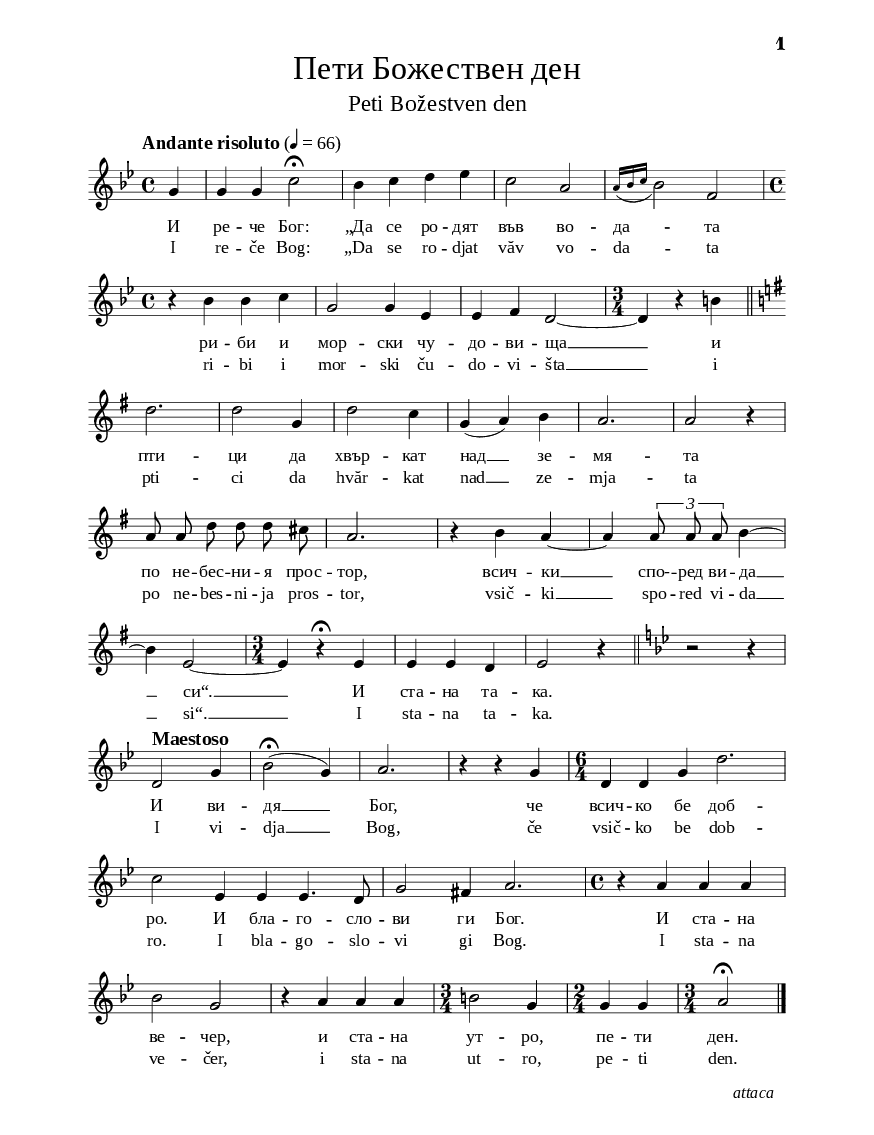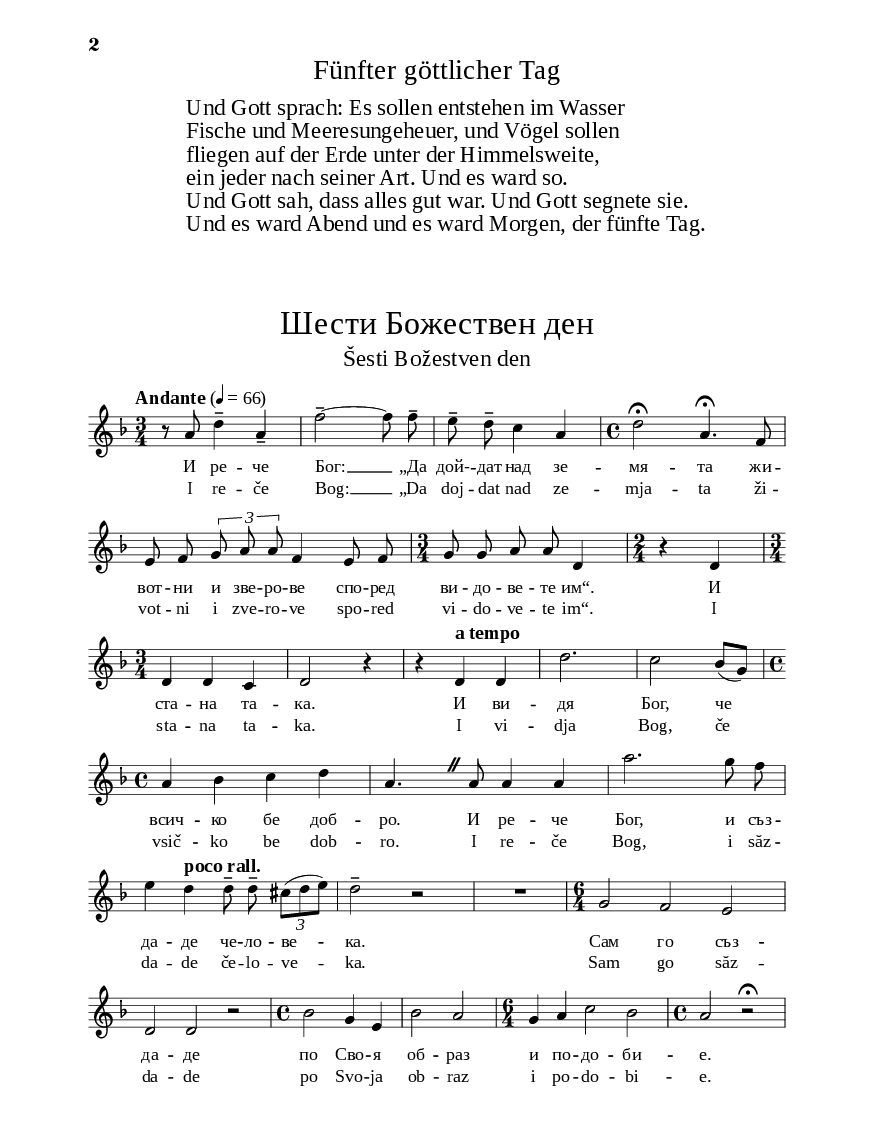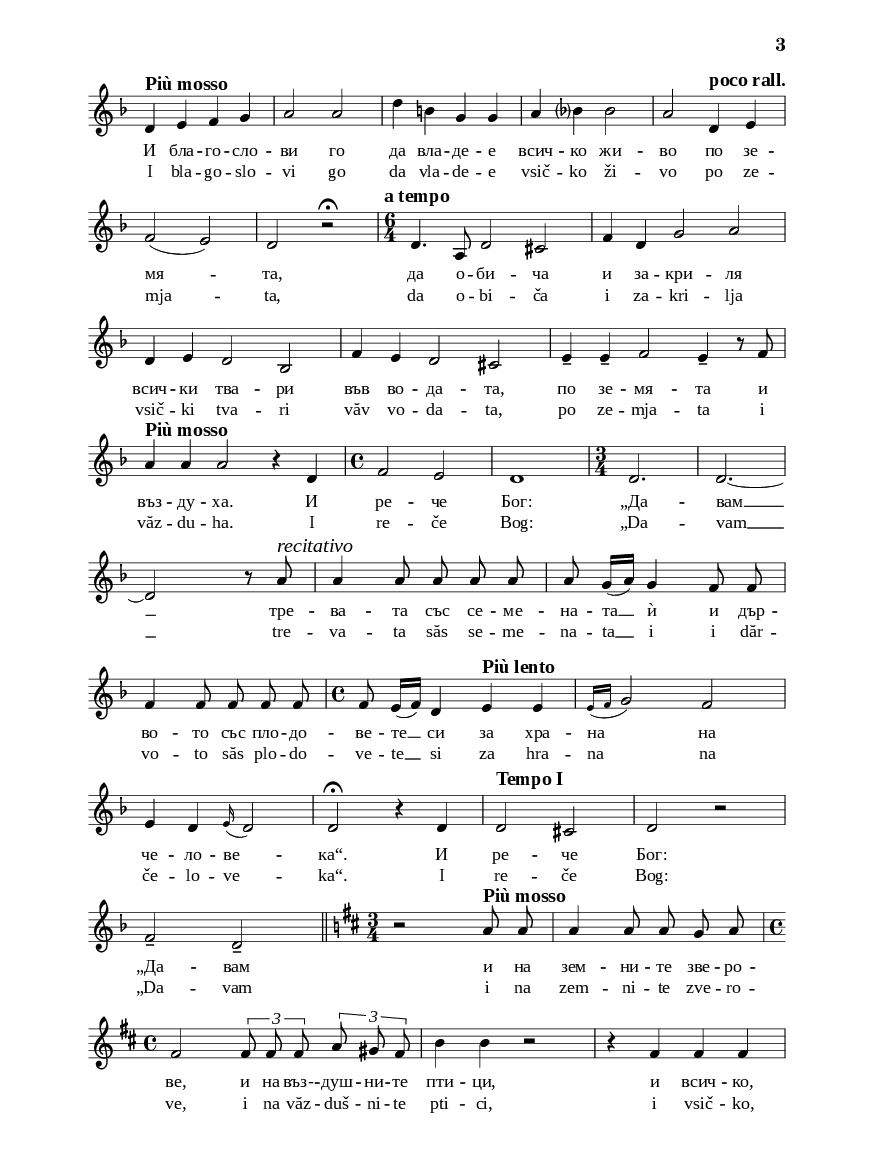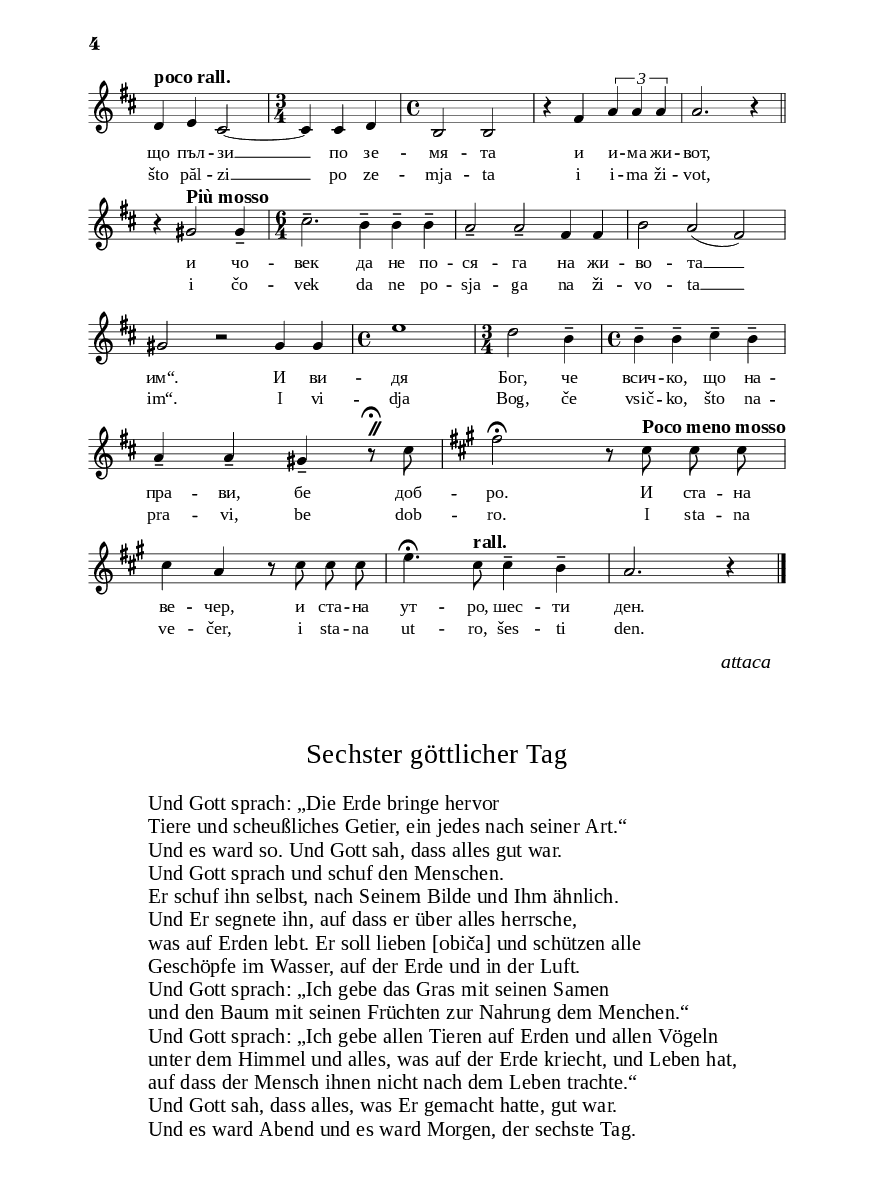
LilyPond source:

\version "2.24.3"

% include paper part and global functions
\include "include/globals.ily"

\bookpart {
  \label #'ref195
  \tocItem \markup "     Пети Божествен ден – Peti Božestven den "
  \include "include/bookpart-paper.ily"
  \score {
    \include "include/score-layout.ily"

    \new Voice \absolute {
      \clef treble
      \key g \minor
      \time 4/4
      \tempoFunc "Andante risoluto" 4 "66"
      \autoBeamOff
      \partial 4
      g'4
      | % 146
      g'4 g'4 c''2 ^\fermata | % 147
      bes'4  c''4  d''4  es''4 | % 148
      c''2 a'2 | % 149
      \acciaccatura {  a'16 [ bes' c''] } bes'2 f'2 |
      \time 4/4
      r4  bes'4  bes'4  c''4 | % 151
      g'2 g'4 es'4 | % 152
      es'4 f'4 d'2 ~ | % 153
      \time 3/4  | % 153
      d'4 r4  b'4 \bar "||"
      \break | % 154
      \key g \major | % 154
      d''2. | % 155
      d''2 g'4 | % 156
      d''2  c''4 | % 157
      g'4 ( a'4 )  b'4 | % 158
      a'2. | % 159
      a'2 r4 \break |
      a'8 a'8  d''8  d''8  d''8
      cis''8 | % 161
      a'2. | % 162
      r4  b'4 a'4 ~ | % 163
      a'4 %\once \omit TupletBracket
      \times 2/3  {
        a'8 a'8 a'8
      }
      b'4 ~ \break | % 164
      b'4 e'2 ~  | % 165
      \time 3/4 e'4 r4 ^\fermata e'4 | % 166
      e'4 e'4 d'4 | % 167
      e'2 r4 \bar "||"
      \key bes \major | % 168
      r2 r4 | \break % 169
      \tempo "Maestoso" d'2 g'4 |

      bes'2 ( ^\fermata g'4 ) | % 171
      a'2. | % 172
      r4 r4 g'4 | % 173
      \time 6/4  | % 173
      d'4 d'4 g'4  d''2. \break | % 174
      c''2 es'4 es'4 es'4. d'8 | % 175
      g'2 fis'4 a'2. | % 176
      \time 4/4  | % 176
      r4 a'4 a'4 a'4 | \break % 177
      bes'2 g'2 | % 178
      r4 a'4 a'4 a'4 | % 179
      \time 3/4  | % 179
      b'2 g'4 |
      \time 2/4  |
      g'4 g'4 | % 181
      \time 3/4 | % 181
      a'2 \fermata \bar "|."
    }

    \addlyrics {
      И ре -- че Бог:
      „Да се ро -- дят във во --
      да -- та ри -- би и мор -- ски
      чу -- до -- ви -- ща __  и пти -- ци
      да хвър -- кат над __  зе -- мя --
      та по не -- бес -- ни -- я прос --
      тор, всич -- ки __  "спо-" -- ред ви --
      да __ си“. __  И ста -- на та --
      ка. И ви -- дя __  Бог, че всич --
      ко бе доб -- ро. И бла -- го --
      сло -- ви ги Бог. И ста -- на ве
      -- чер, и ста -- на ут -- ро, пе --
      ти ден.}
      \addlyrics {
        I re -- če Bog:
        „Da se ro -- djat văv vo --
        da -- ta ri -- bi i mor -- ski
        ču -- do -- vi -- šta __  i pti -- ci
        da hvăr -- kat nad __  ze -- mja --
        ta po ne -- bes -- ni -- ja pros --
        tor, vsič -- ki __  spo -- red vi --
        da __ si“. __  I sta -- na ta --
        ka. I vi -- dja __  Bog, če vsič --
        ko be dob -- ro. I bla -- go --
        slo -- vi gi Bog. I sta -- na ve
        -- čer, i sta -- na ut -- ro, pe --
        ti den.}


        \header {
          title = \titleFunc "Пети Божествен ден" "Peti Božestven den"
        }

        \midi{}

      } % score

      \markup \empty-one

      \markup \raise #2.8 \override #'(baseline-skip . 2) {
        \column {
          \fill-line \italic { "" "" \concat {"attaca" "   " }}
        }
      }

      \pageBreak

      % include foreign translation(s) of the song
      \version "2.24.4"

\markup \fill-line { \fontsize #deTitleFontSize "Fünfter göttlicher Tag" }
\markup \null
\markup \null
\markup \abs-fontsize #11 \override #`(baseline-skip . ,bgCoupletBaselineSkip) {
  \fill-line {
    \hspace #0.1
    \column {
      \line {
        \bold "  "
        \column {
         "Und Gott sprach: Es sollen entstehen im Wasser"
         "Fische und Meeresungeheuer, und Vögel sollen"
         "fliegen auf der Erde unter der Himmelsweite,"
         "ein jeder nach seiner Art. Und es ward so. "
         "Und Gott sah, dass alles gut war. Und Gott segnete sie."
         "Und es ward Abend und es ward Morgen, der fünfte Tag."
        }
      }
      
    }\hspace #0.1
  }
}


      \markup \vspace #3

      \label #'ref195
      \tocItem \markup "     Шести Божествен ден – Šesti Božestven den "

      \include "include/bookpart-paper.ily"
      \score {
        \include "include/score-layout.ily"

        \new Voice \absolute {
          \clef treble
          \key d \minor
          \time 3/4
          \tempoFunc "Andante" 4 "66"
          \autoBeamOff
          r8 a'8  d''4 -- a'4 --
          | % 183
          f''2 ~ --  f''8  f''8 -- | % 184
          e''8 --  d''8 --  c''4 a'4 | % 185
          \time 4/4  | % 185
          d''2 ^\fermata a'4. ^\fermata f'8 \break | % 186
          e'8 f'8
          \times 2/3  {
            g'8  a'8 a'8
          }
          f'4 e'8 f'8 | % 187
          \time 3/4  | % 187
          g'8 g'8 a'8 a'8 d'4 | % 188
          \time 2/4  | % 188
          r4 d'4  \break | % 189
          \time 3/4  | % 189
          d'4 d'4 c'4 |
          d'2 r4 | % 191
          r4 \tempo "a tempo" d'4  d'4 | % 192
          d''2. | % 193
          c''2 bes'8 ( [ g'8 ) ] \break | % 194
          \time 4/4  | % 194
          a'4  bes'4  c''4  d''4  | % 195
          a'4.\caesura a'8 a'4 a'4 | % 196
          a''2.  g''8 f''8 \break | % 197
          e''4 \tempo "poco rall." d''4
          d''8 --  d''8 -- \once \omit TupletBracket
          \times 2/3  {
            cis''8 ( [  d''8  e''8 ) ]
          } |
          d''2  -- r2 | % 199
          R1 |
          \time 6/4  |
          g'2 f'2 e'2 \break | % 201
          d'2 d'2 r2  | % 202
          \time 4/4  | % 202
          bes'2 g'4 e'4 | % 203
          bes'2 a'2 | % 204
          \time 6/4  | % 204
          g'4 a'4  c''2  bes'2 | % 205
          \time 4/4  | % 205
          a'2 r2 ^\fermata \break | % 206
          \tempo"Più mosso" d'4 e'4 f'4
          g'4 | % 207
          a'2 a'2 | % 208
          d''4  b'4 g'4 g'4 | % 209
          a'4  bes'?4  bes'2 |
          a'2 \tempo"poco rall." d'4 e'4 \break  | % 211
          f'2 ( e'2 ) | % 212
          d'2 r2 ^\fermata | % 213
          \time 6/4  | % 213
          \tempo "a tempo" d'4. a8 d'2
          cis'2 | % 214
          f'4 d'4 g'2 a'2 \break | % 215
          d'4 e'4 d'2 bes2 | % 216
          f'4 e'4 d'2 cis'2 | % 217
          e'4 -- e'4 -- f'2 e'4 -- r8
          f'8 \break | % 218
          \tempo "Più mosso" a'4 a'4 a'2 r4
          d'4 | % 219
          \time 4/4  | % 219
          f'2 e'2 |
          d'1  | % 221
          \time 3/4  | % 221
          d'2. | % 222
          d'2. ~ \break | % 223
          d'2 r8  a'8^\markup{\huge \italic { recitativo } } | % 224
          a'4 a'8 a'8 a'8 a'8 | % 225
          a'8 g'16 ( [ a'16 ) ] g'4 f'8
          f'8 \break | % 226
          f'4 f'8 f'8 f'8 f'8  | % 227
          \time 4/4  | % 227
          f'8 e'16 ( [ f'16 ) ] d'4 \tempo"Più lento" e'4  e'4 |
          \grace { e'16 [ ( f' ]  } g'2 ) f'2 | \break
          e'4 d' \grace {
            e'16 (
          } d'2 ) |
          d'2 \fermata r4 d'4 |
          \tempo"Tempo I" d'2 cis'2 | % 232
          d'2 r2 | \break % 233
          f'2 -- d'2 -- |  \bar "||"  % 234
          \time 3/4  | % 234
          \key d \major r2 \tempo"Più mosso" a'8 a'8  | % 235
          a'4 a'8 a'8 g'8 a'8  | % 236
          \time 4/4  | \break  % 236
          fis'2
          \times 2/3  {
            fis'8  fis'8 fis'8
          }
          \times 2/3  {
            a'8  gis'8 fis'8
          }
          |  % 237
          b'4  b'4 r2  | % 238
          r4 fis'4 fis'4 fis'4  | \break % 239
          \tempo "poco rall." d'4 e'4 cis'2~ |
          \time 3/4  |
          cis'4 cis'4 d'4 |  % 241
          \time 4/4  | % 241
          b2 b2 |  % 242
          r4 fis'4 \times 2/3 {
            a'4 a'4 a'4
          }
          | % 243
          a'2. r4 | \bar "||" \break % 244
          r4 \tempo "Più mosso" gis'2 gis'4 -- |  % 245
          \time 6/4  | % 245
          cis''2. --  b'4 --  b'4 --  b'4
          -- |  % 246
          a'2 -- a'2 -- fis'4 fis'4
          | % 247
          b'2 a'2 ( fis'2 )  |  \break % 248
          gis'2 r2 gis'4 gis'4 | % 249
          \time 4/4  | % 249
          e''1 |
          \time 3/4  |
          d''2  b'4 -- | % 251
          \time 4/4  | % 251
          b'4 --  b'4 --  cis''4 --  b'4
          -- | \break  % 252
          a'4 -- a'4 -- gis'4 -- r8
          ^\markup {
            \musicglyph #"scripts.caesura.straight"
          }
          ^\fermata
          cis''8  |  % 253
          \key a \major
          fis''2 ^\fermata r8  \tempo"Poco meno mosso" cis''8
          cis''8  cis''8 | \break % 254
          cis''4 a'4 r8  cis''8  cis''8
          cis''8 | % 255
          e''4. ^\fermata  \tempo"rall." cis''8
          cis''4 --  b'4 -- | % 256
          a'2. r4 \bar "|."


        }
        \addlyrics {
          И ре -- че Бог: __  „Да
          "дой-" -- дат над зе -- мя -- та жи --
          вот -- ни и зве -- ро -- ве спо --
          ред ви -- до -- ве -- те им“. И
          ста -- на та -- ка. И ви -- дя Бог,
          че  всич -- ко бе доб -- ро. И
          ре -- че Бог, и съз -- да -- де че
          -- ло -- ве --  ка. Сам го съз
          -- да -- де по Сво -- я об -- раз и
          по -- до -- би -- е. И бла -- го --
          сло -- ви го да вла -- де -- е
          всич -- ко жи -- во по зе -- мя
          -- та, да о -- би -- ча и за --
          кри -- ля всич -- ки тва -- ри във
          во -- да -- та, по зе -- мя -- та и
          въз -- ду -- ха. И ре -- че Бог:
          „Да -- вам  __ тре -- ва -- та
          със се -- ме -- на -- та __  ѝ и
          дър -- во -- то със пло -- до -- ве
          -- те __  си за хра --
          на на че -- ло --  ве -- ка“. И ре --
          че Бог: „Да -- вам и на зем --
          ни -- те зве -- ро -- ве, и на "въз-"
          -- душ -- ни -- те пти -- ци, и всич
          -- ко, що пъл -- зи __ по зе -- мя
          -- та и и -- ма жи -- вот, и чо --
          век да не по -- ся -- га на жи --
          во -- та __ им“. И ви -- дя Бог,
          че всич -- ко, що на -- пра -- ви,
          бе доб -- ро. И ста -- на ве --
          чер, и ста -- на ут -- ро, шес --
          ти ден.
        }

        \addlyrics {
          I re -- če Bog: __  „Da
          doj -- dat nad ze -- mja -- ta ži --
          vot -- ni i zve -- ro -- ve spo --
          red vi -- do -- ve -- te im“. I
          sta -- na ta -- ka. I vi -- dja Bog,
          če  vsič -- ko be dob -- ro. I
          re -- če Bog, i săz -- da -- de če
          -- lo -- ve --  ka. Sam go săz
          -- da -- de po Svo -- ja ob -- raz i
          po -- do -- bi -- e. I bla -- go --
          slo -- vi go da vla -- de -- e
          vsič -- ko ži -- vo po ze -- mja
          -- ta, da o -- bi -- ča i za --
          kri -- lja vsič -- ki tva -- ri văv
          vo -- da -- ta, po ze -- mja -- ta i
          văz -- du -- ha. I re -- če Bog:
          „Da -- vam  __ tre -- va -- ta
          săs se -- me -- na -- ta __  i i
          dăr -- vo -- to săs plo -- do -- ve
          -- te __  si za hra --
          na na če -- lo --  ve -- ka“. I re --
          če Bog: „Da -- vam i na zem --
          ni -- te zve -- ro -- ve, i na văz
          -- duš -- ni -- te pti -- ci, i vsič
          -- ko, što păl -- zi __ po ze -- mja
          -- ta i i -- ma ži -- vot, i čo --
          vek da ne po -- sja -- ga na ži --
          vo -- ta __ im“. I vi -- dja Bog,
          če vsič -- ko, što na -- pra -- vi,
          be dob -- ro. I sta -- na ve --
          čer, i sta -- na ut -- ro, šes --
          ti den.
        }


        \header {
          title = \titleFunc "Шести Божествен ден" "Šesti Božestven den"
        }

        \midi{}

      } % score
      \markup \empty-one
      \markup \raise #2.8 \override #'(baseline-skip . 2) {
        \column {
          \fill-line \huge \italic { "" "" \concat {"attaca" "   " }}
        }
      }

      \markup \empty-three

      % include foreign translation(s) of the song
      \version "2.24.4"

\markup \fill-line { \fontsize #deTitleFontSize "Sechster göttlicher Tag" }
\markup \null
\markup \null
\markup \abs-fontsize #10 {
  \fill-line {
  \override #`(baseline-skip . ,deCoupletBaselineSkip)

  \column {
    \line { " " }


\line { " "Und Gott sprach: „Die Erde bringe hervor }

\line { " " Tiere und scheußliches Getier, ein jedes nach seiner Art.“ }

\line { " " Und es ward so. Und Gott sah, dass alles gut war. }

\line { " " Und Gott sprach und schuf den Menschen. }

\line { " "Er schuf ihn selbst, nach Seinem Bilde und Ihm ähnlich. }

\line { " "Und Er segnete ihn, auf dass er über alles herrsche, }

\line { " "was auf Erden lebt. Er soll lieben [običa] und schützen alle }

\line { " "Geschöpfe im Wasser, auf der Erde und in der Luft. }

\line { " " Und Gott sprach: „Ich gebe das Gras mit seinen Samen}

\line { " " und den Baum mit seinen Früchten zur Nahrung dem Menchen.“ }

\line { " "Und Gott sprach: „Ich gebe allen Tieren auf Erden und allen Vögeln}

\line { " " unter dem Himmel und alles, was auf der Erde kriecht, und Leben hat,}

\line { " "  auf dass der Mensch ihnen nicht nach dem Leben trachte.“ }

\line { " " Und Gott sah, dass alles, was Er gemacht hatte, gut war.  }

\line { " " Und es ward Abend und es ward Morgen, der sechste Tag.}
  }
  }
}


    } % bookpart

    % Più mosso
    %
